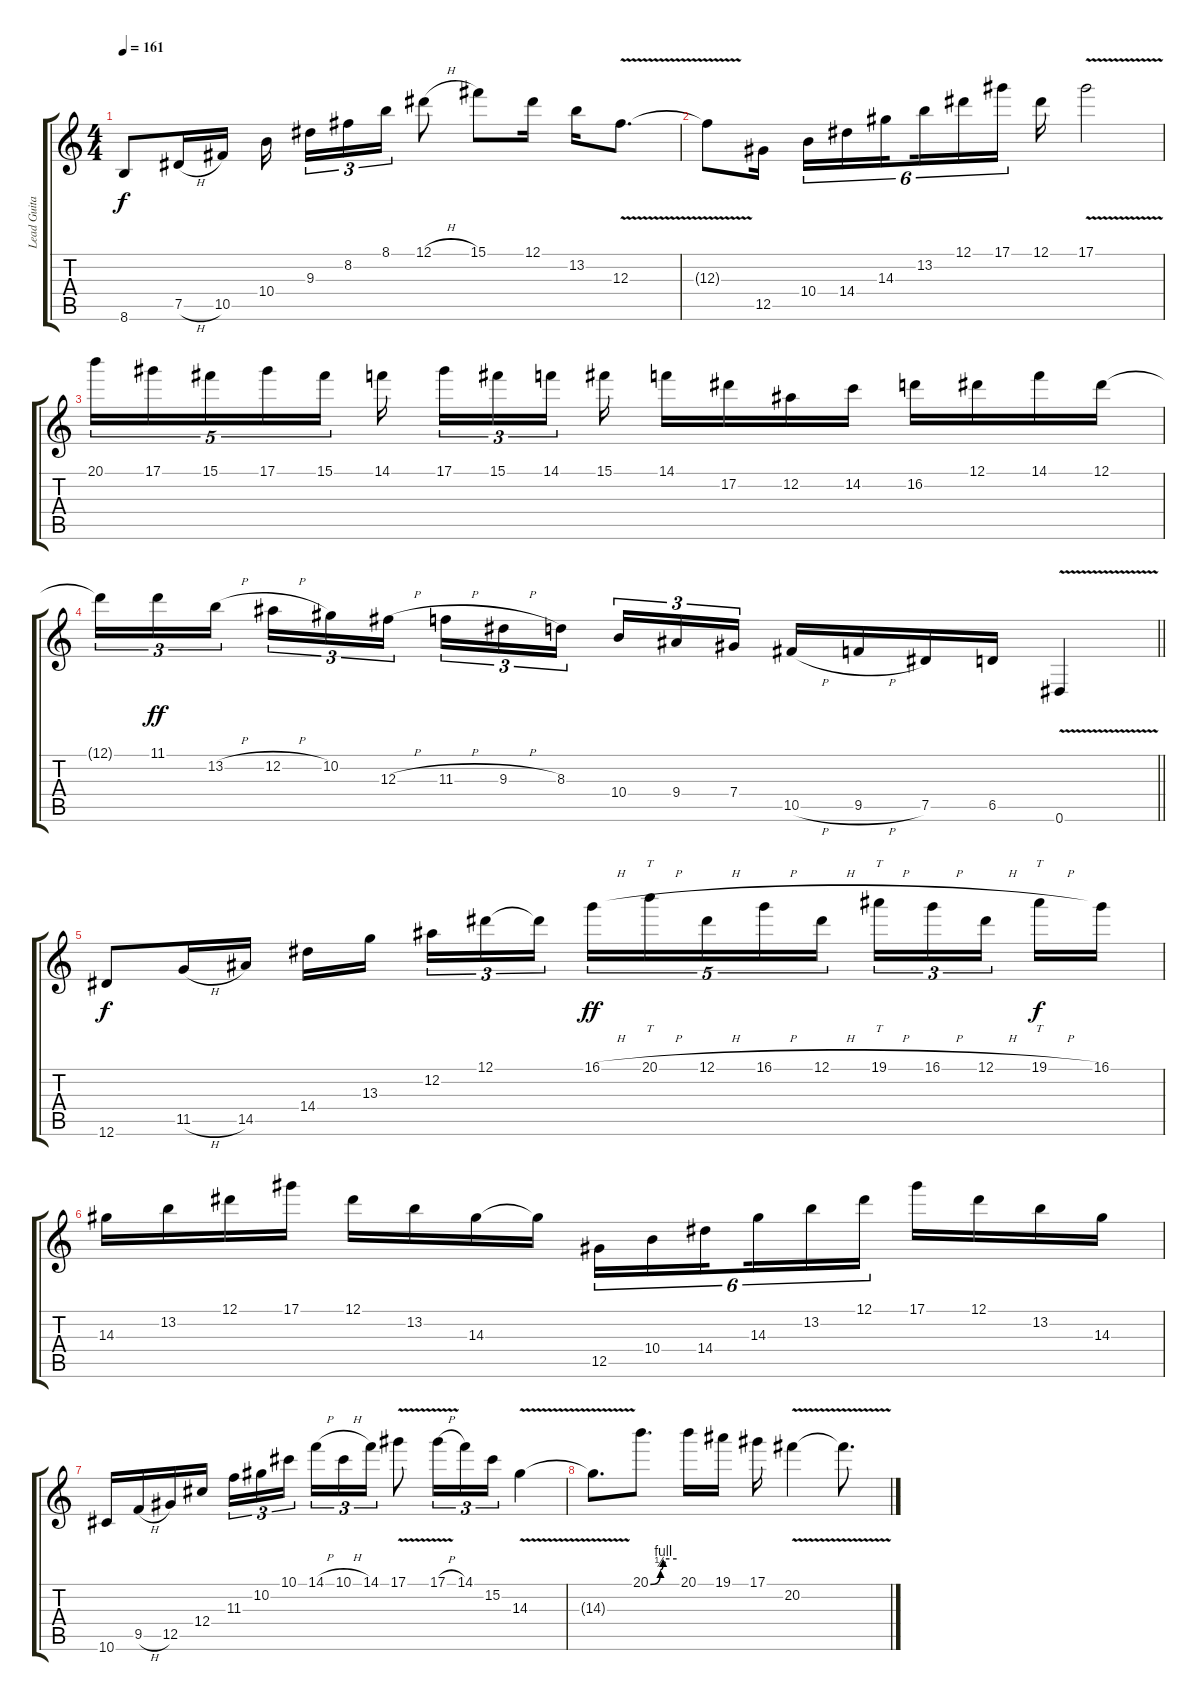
\track ("Lead Guitar" "Lead Guita") {instrument overdrivenguitar}
\staff {score tabs}
\tuning (Eb4 Bb3 Gb3 Db3 Ab2 Eb2) {hide}
\ts (4 4)
\tempo 161
\clef g2
\ks aminor
8.6.8{dy f} 7.5{h}.16 10.5.16 10.4.16{beam splitsecondary} 9.3.16{tu (3 2)} 8.2.16{tu (3 2)} 8.1.16{tu (3 2)} 12.1{h}.8 15.1.8 12.1.16 13.2.16 12.3{v}.8{d} |
12.3{t}.8 12.5.16{beam splitsecondary} 10.4.16{tu (6 4)} 14.4.16{tu (6 4)} 14.3.16{tu (6 4) beam splitsecondary} 13.2.16{tu (6 4)} 12.1.16{tu (6 4)} 17.1.16{tu (6 4) beam splitsecondary} 12.1.16 17.1{v}.2 |
20.1.16{tu (5 4)} 17.1.16{tu (5 4)} 15.1.16{tu (5 4)} 17.1.16{tu (5 4)} 15.1.16{tu (5 4)} 14.1.16{beam splitsecondary} 17.1.16{tu (3 2)} 15.1.16{tu (3 2)} 14.1.16{tu (3 2) beam splitsecondary} 15.1.16 14.1.16 17.2.16 12.2.16 14.2.16 16.2.16 12.1.16 14.1.16 12.1.16 |
\barLineRight lightlight
12.1{t}.16{tu (3 2)} 11.1.16{tu (3 2) dy ff} 13.2{h}.16{tu (3 2) beam splitsecondary} 12.2{h}.16{tu (3 2)} 10.2.16{tu (3 2)} 12.3{h}.16{tu (3 2)} 11.3{h}.16{tu (3 2)} 9.3{h}.16{tu (3 2)} 8.3.16{tu (3 2) beam splitsecondary} 10.4.16{tu (3 2)} 9.4.16{tu (3 2)} 7.4.16{tu (3 2)} 10.5{h}.16 9.5{h}.16 7.5.16 6.5.16 0.6{v}.4 |
\ks c
12.6.8{dy f} 11.5{h}.16 14.5.16 14.4.16 13.3.16{beam splitsecondary} 12.2.16{tu (3 2)} 12.1.16{tu (3 2)} 12.1{t}.16{tu (3 2)} 16.1{h}.16{tu (5 4) dy ff} 20.1{h}.16{tt tu (5 4)} 12.1{h}.16{tu (5 4)} 16.1{h}.16{tu (5 4)} 12.1{h}.16{tu (5 4)} 19.1{h}.16{tt tu (3 2)} 16.1{h}.16{tu (3 2)} 12.1{h}.16{tu (3 2) beam splitsecondary} 19.1{h}.16{tt dy f} 16.1.16 |
14.3.16 13.2.16 12.1.16 17.1.16 12.1.16 13.2.16 14.3.16 14.3{t}.16 12.5.16{tu (6 4)} 10.4.16{tu (6 4)} 14.4.16{tu (6 4) beam splitsecondary} 14.3.16{tu (6 4)} 13.2.16{tu (6 4)} 12.1.16{tu (6 4)} 17.1.16 12.1.16 13.2.16 14.3.16 |
10.6.16 9.5{h}.16 12.5.16 12.4.16 11.3.16{tu (3 2)} 10.2.16{tu (3 2)} 10.1.16{tu (3 2) beam splitsecondary} 14.1{h}.16{tu (3 2)} 10.1{h}.16{tu (3 2)} 14.1.16{tu (3 2)} 17.1{v}.8 17.1{v h}.16{tu (3 2)} 14.1.16{tu (3 2)} 15.2.16{tu (3 2)} 14.3{v}.4 |
14.3{t}.8{d} 20.1{be (custom 0 0 23 2 29 4 60 4)}.8{d} 20.1.16 19.1.16 17.1.16 20.2{v}.4 20.2{t}.8{d}
